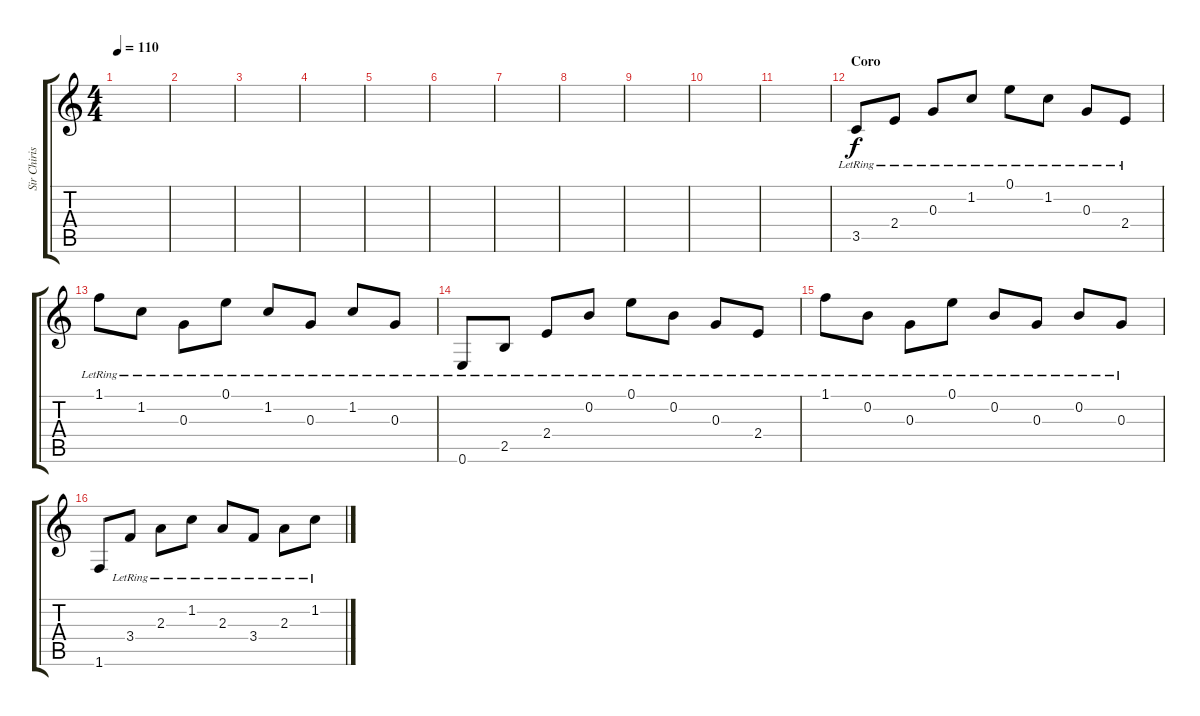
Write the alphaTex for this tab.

\track ("Sir Chiristus" "Sir Chiris") {instrument acousticguitarsteel}
\staff {score tabs}
\tuning (E4 B3 G3 D3 A2 E2) {hide}
\ts (4 4)
\tempo 110
\clef g2
\ks c
|
|
|
|
|
|
|
|
|
|
|
\section ("" "Coro")
3.5{lr}.8 2.4{lr}.8 0.3{lr}.8 1.2{lr}.8 0.1{lr}.8 1.2{lr}.8 0.3{lr}.8 2.4{lr}.8 |
1.1{lr}.8 1.2{lr}.8 0.3{lr}.8 0.1{lr}.8 1.2{lr}.8 0.3{lr}.8 1.2{lr}.8 0.3{lr}.8 |
0.6{lr}.8 2.5{lr}.8 2.4{lr}.8 0.2{lr}.8 0.1{lr}.8 0.2{lr}.8 0.3{lr}.8 2.4{lr}.8 |
1.1{lr}.8 0.2{lr}.8 0.3{lr}.8 0.1{lr}.8 0.2{lr}.8 0.3{lr}.8 0.2{lr}.8 0.3{lr}.8 |
1.6.8 3.4{lr}.8 2.3{lr}.8 1.2{lr}.8 2.3{lr}.8 3.4{lr}.8 2.3{lr}.8 1.2{lr}.8
